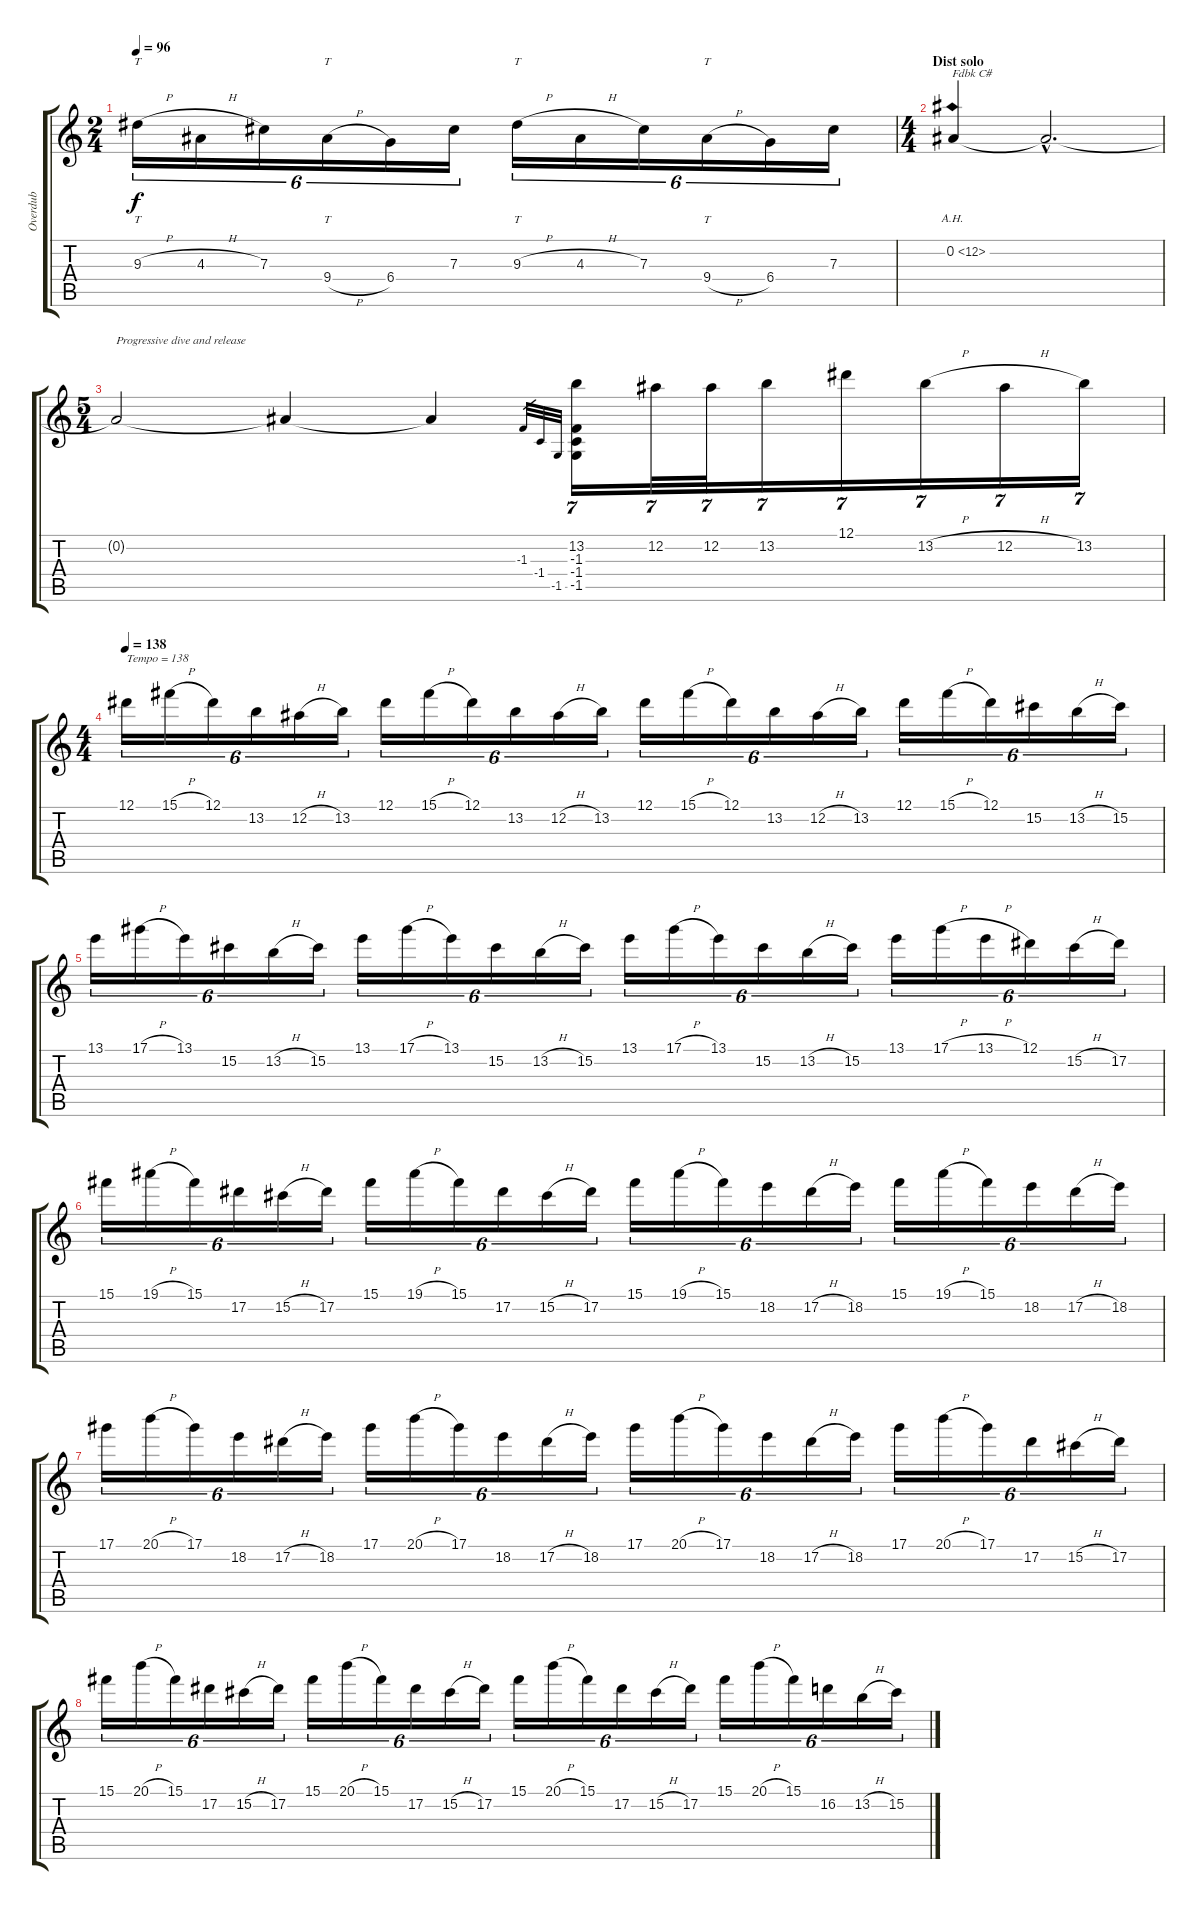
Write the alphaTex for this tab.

\track ("Overdub" "Overdub") {instrument fretlessbass}
\staff {score tabs}
\tuning (Eb4 Bb3 Gb3 Db3 Ab2 Db2) {hide}
\ts (2 4)
\tempo 96
\clef g2
\ks c
9.3{h}.16{tt tu (6 4) dy f} 4.3{h}.16{tu (6 4)} 7.3.16{tu (6 4)} 9.4{h}.16{tt tu (6 4)} 6.4.16{tu (6 4)} 7.3.16{tu (6 4)} 9.3{h}.16{tt tu (6 4)} 4.3{h}.16{tu (6 4)} 7.3.16{tu (6 4)} 9.4{h}.16{tt tu (6 4)} 6.4.16{tu (6 4)} 7.3.16{tu (6 4)} |
\ts (4 4)
\section ("" "Dist solo")
0.2{ah 12}.4{txt "Fdbk C#"} 0.2{hac t}.2{d} |
\ts (5 4)
0.2{t}.2{txt "Progressive dive and release"} 0.2{t}.4 0.2{t}.4 -1.3.32{gr} -1.4.32{gr} -1.5.32{gr} (13.2 -1.3 -1.4 -1.5).16{tu (7 4)} 12.2.32{tu (7 4)} 12.2.32{tu (7 4)} 13.2.16{tu (7 4)} 12.1.16{tu (7 4)} 13.2{h}.16{tu (7 4)} 12.2{h}.16{tu (7 4)} 13.2.16{tu (7 4)} |
\ts (4 4)
\tempo 138
12.1.16{tu (6 4) txt "Tempo = 138"} 15.1{h}.16{tu (6 4)} 12.1.16{tu (6 4)} 13.2.16{tu (6 4)} 12.2{h}.16{tu (6 4)} 13.2.16{tu (6 4)} 12.1.16{tu (6 4)} 15.1{h}.16{tu (6 4)} 12.1.16{tu (6 4)} 13.2.16{tu (6 4)} 12.2{h}.16{tu (6 4)} 13.2.16{tu (6 4)} 12.1.16{tu (6 4)} 15.1{h}.16{tu (6 4)} 12.1.16{tu (6 4)} 13.2.16{tu (6 4)} 12.2{h}.16{tu (6 4)} 13.2.16{tu (6 4)} 12.1.16{tu (6 4)} 15.1{h}.16{tu (6 4)} 12.1.16{tu (6 4)} 15.2.16{tu (6 4)} 13.2{h}.16{tu (6 4)} 15.2.16{tu (6 4)} |
13.1.16{tu (6 4)} 17.1{h}.16{tu (6 4)} 13.1.16{tu (6 4)} 15.2.16{tu (6 4)} 13.2{h}.16{tu (6 4)} 15.2.16{tu (6 4)} 13.1.16{tu (6 4)} 17.1{h}.16{tu (6 4)} 13.1.16{tu (6 4)} 15.2.16{tu (6 4)} 13.2{h}.16{tu (6 4)} 15.2.16{tu (6 4)} 13.1.16{tu (6 4)} 17.1{h}.16{tu (6 4)} 13.1.16{tu (6 4)} 15.2.16{tu (6 4)} 13.2{h}.16{tu (6 4)} 15.2.16{tu (6 4)} 13.1.16{tu (6 4)} 17.1{h}.16{tu (6 4)} 13.1{h}.16{tu (6 4)} 12.1.16{tu (6 4)} 15.2{h}.16{tu (6 4)} 17.2.16{tu (6 4)} |
15.1.16{tu (6 4)} 19.1{h}.16{tu (6 4)} 15.1.16{tu (6 4)} 17.2.16{tu (6 4)} 15.2{h}.16{tu (6 4)} 17.2.16{tu (6 4)} 15.1.16{tu (6 4)} 19.1{h}.16{tu (6 4)} 15.1.16{tu (6 4)} 17.2.16{tu (6 4)} 15.2{h}.16{tu (6 4)} 17.2.16{tu (6 4)} 15.1.16{tu (6 4)} 19.1{h}.16{tu (6 4)} 15.1.16{tu (6 4)} 18.2.16{tu (6 4)} 17.2{h}.16{tu (6 4)} 18.2.16{tu (6 4)} 15.1.16{tu (6 4)} 19.1{h}.16{tu (6 4)} 15.1.16{tu (6 4)} 18.2.16{tu (6 4)} 17.2{h}.16{tu (6 4)} 18.2.16{tu (6 4)} |
17.1.16{tu (6 4)} 20.1{h}.16{tu (6 4)} 17.1.16{tu (6 4)} 18.2.16{tu (6 4)} 17.2{h}.16{tu (6 4)} 18.2.16{tu (6 4)} 17.1.16{tu (6 4)} 20.1{h}.16{tu (6 4)} 17.1.16{tu (6 4)} 18.2.16{tu (6 4)} 17.2{h}.16{tu (6 4)} 18.2.16{tu (6 4)} 17.1.16{tu (6 4)} 20.1{h}.16{tu (6 4)} 17.1.16{tu (6 4)} 18.2.16{tu (6 4)} 17.2{h}.16{tu (6 4)} 18.2.16{tu (6 4)} 17.1.16{tu (6 4)} 20.1{h}.16{tu (6 4)} 17.1.16{tu (6 4)} 17.2.16{tu (6 4)} 15.2{h}.16{tu (6 4)} 17.2.16{tu (6 4)} |
15.1.16{tu (6 4)} 20.1{h}.16{tu (6 4)} 15.1.16{tu (6 4)} 17.2.16{tu (6 4)} 15.2{h}.16{tu (6 4)} 17.2.16{tu (6 4)} 15.1.16{tu (6 4)} 20.1{h}.16{tu (6 4)} 15.1.16{tu (6 4)} 17.2.16{tu (6 4)} 15.2{h}.16{tu (6 4)} 17.2.16{tu (6 4)} 15.1.16{tu (6 4)} 20.1{h}.16{tu (6 4)} 15.1.16{tu (6 4)} 17.2.16{tu (6 4)} 15.2{h}.16{tu (6 4)} 17.2.16{tu (6 4)} 15.1.16{tu (6 4)} 20.1{h}.16{tu (6 4)} 15.1.16{tu (6 4)} 16.2.16{tu (6 4)} 13.2{h}.16{tu (6 4)} 15.2.16{tu (6 4)}
